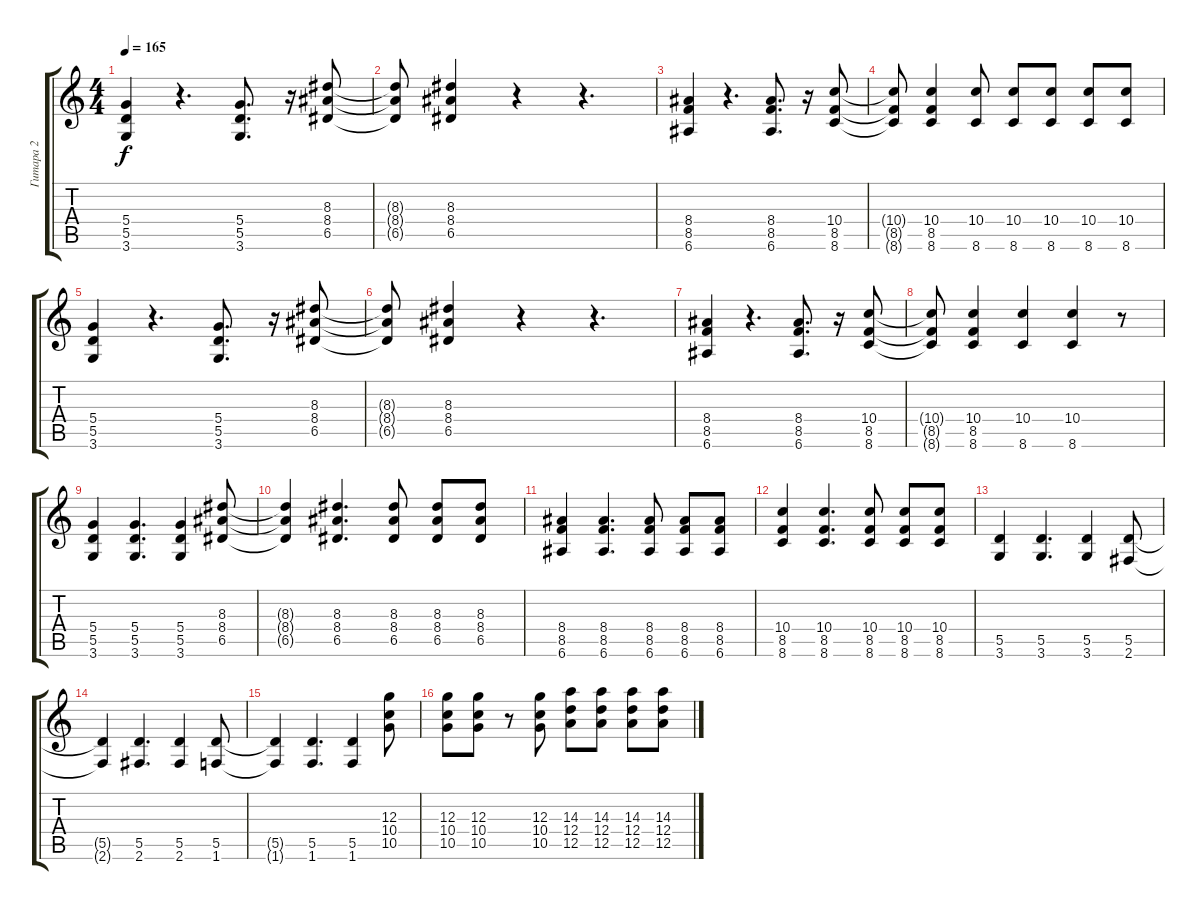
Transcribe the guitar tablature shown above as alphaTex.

\track ("Гитара 2" "Гитара 2") {instrument distortionguitar}
\staff {score tabs}
\tuning (E4 B3 G3 D3 A2 E2) {hide}
\ts (4 4)
\tempo 165
\clef g2
\ks c
(5.4 5.5 3.6).4{dy f} r.4{d} (5.4 5.5 3.6).8{d} r.16 (8.3 8.4 6.5).8 |
(8.3{t} 8.4{t} 6.5{t}).8 (8.3 8.4 6.5).4 r.4 r.4{d} |
(8.4 8.5 6.6).4 r.4{d} (8.4 8.5 6.6).8{d} r.16 (10.4 8.5 8.6).8 |
(10.4{t} 8.5{t} 8.6{t}).8 (10.4 8.5 8.6).4 (10.4 8.6).8 (10.4 8.6).8 (10.4 8.6).8 (10.4 8.6).8 (10.4 8.6).8 |
(5.4 5.5 3.6).4 r.4{d} (5.4 5.5 3.6).8{d} r.16 (8.3 8.4 6.5).8 |
(8.3{t} 8.4{t} 6.5{t}).8 (8.3 8.4 6.5).4 r.4 r.4{d} |
(8.4 8.5 6.6).4 r.4{d} (8.4 8.5 6.6).8{d} r.16 (10.4 8.5 8.6).8 |
(10.4{t} 8.5{t} 8.6{t}).8 (10.4 8.5 8.6).4 (10.4 8.6).4 (10.4 8.6).4 r.8 |
(5.4 5.5 3.6).4 (5.4 5.5 3.6).4{d} (5.4 5.5 3.6).4 (8.3 8.4 6.5).8 |
(8.3{t} 8.4{t} 6.5{t}).4 (8.3 8.4 6.5).4{d} (8.3 8.4 6.5).8 (8.3 8.4 6.5).8 (8.3 8.4 6.5).8 |
(8.4 8.5 6.6).4 (8.4 8.5 6.6).4{d} (8.4 8.5 6.6).8 (8.4 8.5 6.6).8 (8.4 8.5 6.6).8 |
(10.4 8.5 8.6).4 (10.4 8.5 8.6).4{d} (10.4 8.5 8.6).8 (10.4 8.5 8.6).8 (10.4 8.5 8.6).8 |
(5.5 3.6).4 (5.5 3.6).4{d} (5.5 3.6).4 (5.5 2.6).8 |
(5.5{t} 2.6{t}).4 (5.5 2.6).4{d} (5.5 2.6).4 (5.5 1.6).8 |
(5.5{t} 1.6{t}).4 (5.5 1.6).4{d} (5.5 1.6).4 (12.3 10.4 10.5).8 |
(12.3 10.4 10.5).8 (12.3 10.4 10.5).8 r.8 (12.3 10.4 10.5).8 (14.3 12.4 12.5).8 (14.3 12.4 12.5).8 (14.3 12.4 12.5).8 (14.3 12.4 12.5).8
